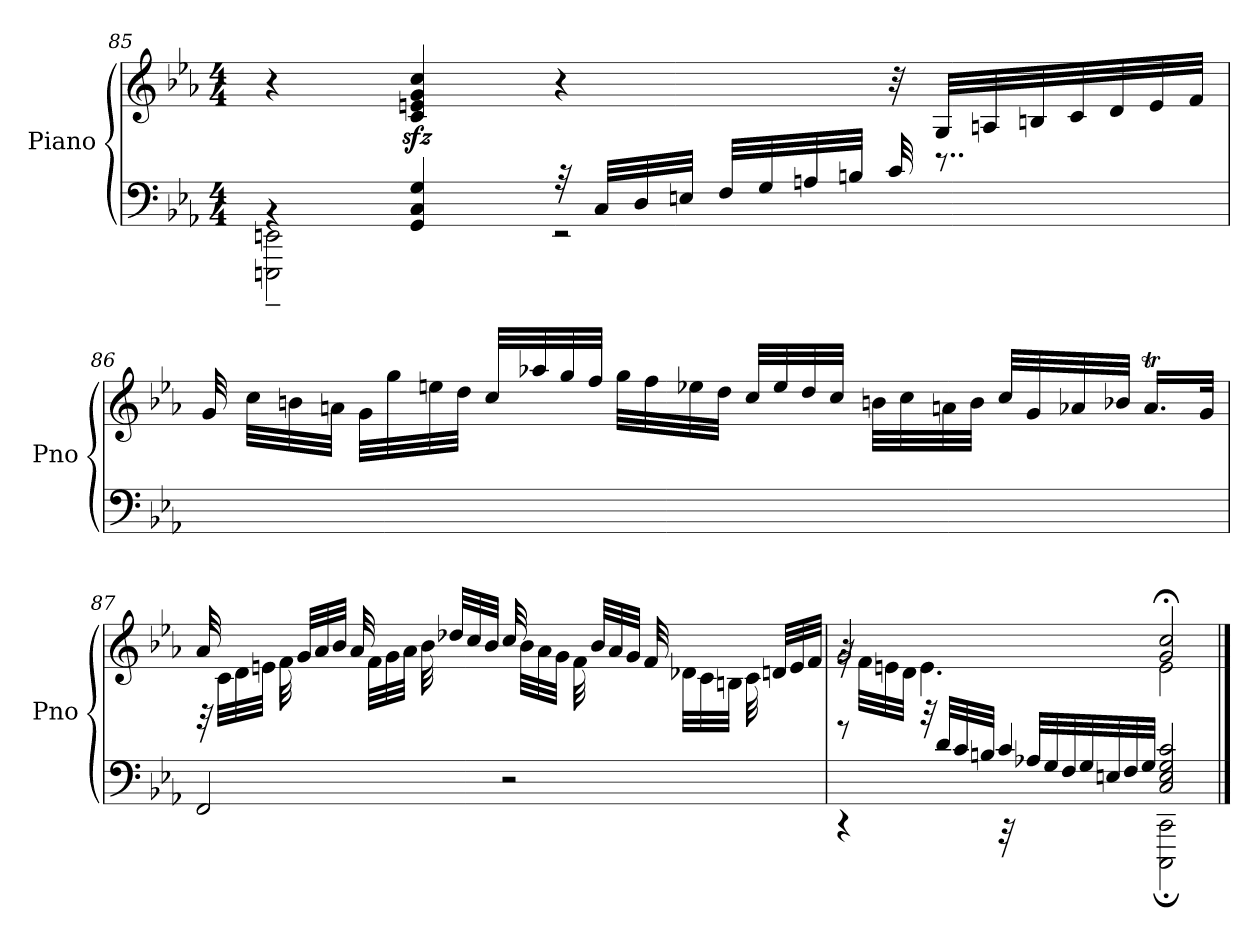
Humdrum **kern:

**kern	**kern	**dynam
*part1	*part1	*part1
*staff2	*staff1	*staff1/2
*I"Piano	*	*
*I'Pno	*	*
!!LO:LB:g=z
*clefF4	*clefG2	*
*k[b-e-a-]	*k[b-e-a-]	*
*M4/4	*M4/4	*
=85	=85	=85
*^	*	*
4rBB	2EEEn\~ 2EEn\~	4r	.
4GG/ 4C/ 4G/	.	4c/zz< 4en/zz< 4g/zz< 4cc/zz<	.
32r	2rEE	4r	.
32C/LLL	.	.	.
32D/	.	.	.
32En/JJJ	.	.	.
32F/LLL	.	.	.
32G/	.	.	.
32An/	.	.	.
32Bn/JJJ	.	.	.
32c/	.	32r	.
8..r	.	32G/LLL	.
.	.	32An/	.
.	.	32Bn/	.
.	.	32c/	.
.	.	32d/	.
.	.	32e/	.
.	.	32f/JJJ	.
*v	*v	*	*
=86	=86	=86
1ryy	32g/	.
.	32cc\LLL	.
.	32bn\	.
.	32an\JJJ	.
.	32g\LLL	.
.	32gg\	.
.	32een\	.
.	32dd\JJJ	.
.	32cc/LLL	.
.	32aa-X/	.
.	32gg/	.
.	32ff/JJJ	.
.	32gg\LLL	.
.	32ff\	.
.	32ee-X\	.
.	32dd\JJJ	.
.	32cc/LLL	.
.	32ee-/	.
.	32dd/	.
.	32cc/JJJ	.
.	32bn\LLL	.
.	32cc\	.
.	32an\	.
.	32b\JJJ	.
.	32cc/LLL	.
.	32g/	.
.	32a-X/	.
.	32b-X/JJJ	.
.	16.a-T/LL	.
.	32g/JJk	.
!!LO:LB:g=z
=87	=87	=87
*	*^	*
2FF/	32rBB	32a-/	.
.	32c\LLL	32ryy	.
.	32d\	16ryy	.
.	32en\JJJ	.	.
.	32f\	32ryy	.
.	32rBByy	32g/LLL	.
.	16rDyy	32a-/	.
.	.	32b-/JJJ	.
.	32rBByy	32a-/	.
.	32f\LLL	32ryy	.
.	32g\	16ryy	.
.	32a-\JJJ	.	.
.	32b-\	32reeeyy	.
.	32rDyy	32dd-X/LLL	.
.	16rAyy	32cc/	.
.	.	32b-/JJJ	.
2r	32rBByy	32cc/	.
.	32b-\LLL	32ryy	.
.	32a-\	16ryy	.
.	32g\JJJ	.	.
.	32f\	32ryy	.
.	32rDyy	32b-/LLL	.
.	16ryy	32a-/	.
.	.	32g/JJJ	.
.	32ryy	32f/	.
*	*MM90	*	*
!	!	!	!LO:DY:b
.	32d-X\LLL	32ryy	other-dynamics
.	32c\	16ryy	.
.	32Bn\JJJ	.	.
.	32c\	32ryy	.
.	32rDyy	32dn/LLL	.
.	16rFyy	32e/	.
.	.	32f/JJJ	.
=88	=88	=88	=88
*	*MM80	*	*
*^	*	*	*
4rCC	8rg	2g/	32rg	.
.	.	.	32f\LLL	.
.	.	.	32en\	.
.	.	.	32d\JJJ	.
*	*	*MM75	*	*
.	32rb	.	4.e\	.
.	32d/LLL	.	.	.
.	32c/	.	.	.
.	32Bn/JJJ	.	.	.
32rAAA	4c/	.	.	.
32A-X/LLL	.	.	.	.
32G/	.	.	.	.
32F/	.	.	.	.
32G/	.	.	.	.
32En/	.	.	.	.
32F/	.	.	.	.
32G/JJJ	.	.	.	.
*	*	*MM35	*	*
2CCC\ 2CC\	2C/;< 2E/;< 2G/;< 2c/;<	2g/;< 2cc/;<	2e\	.
*v	*v	*	*	*
*	*v	*v	*
==	==	==
*-	*-	*-
